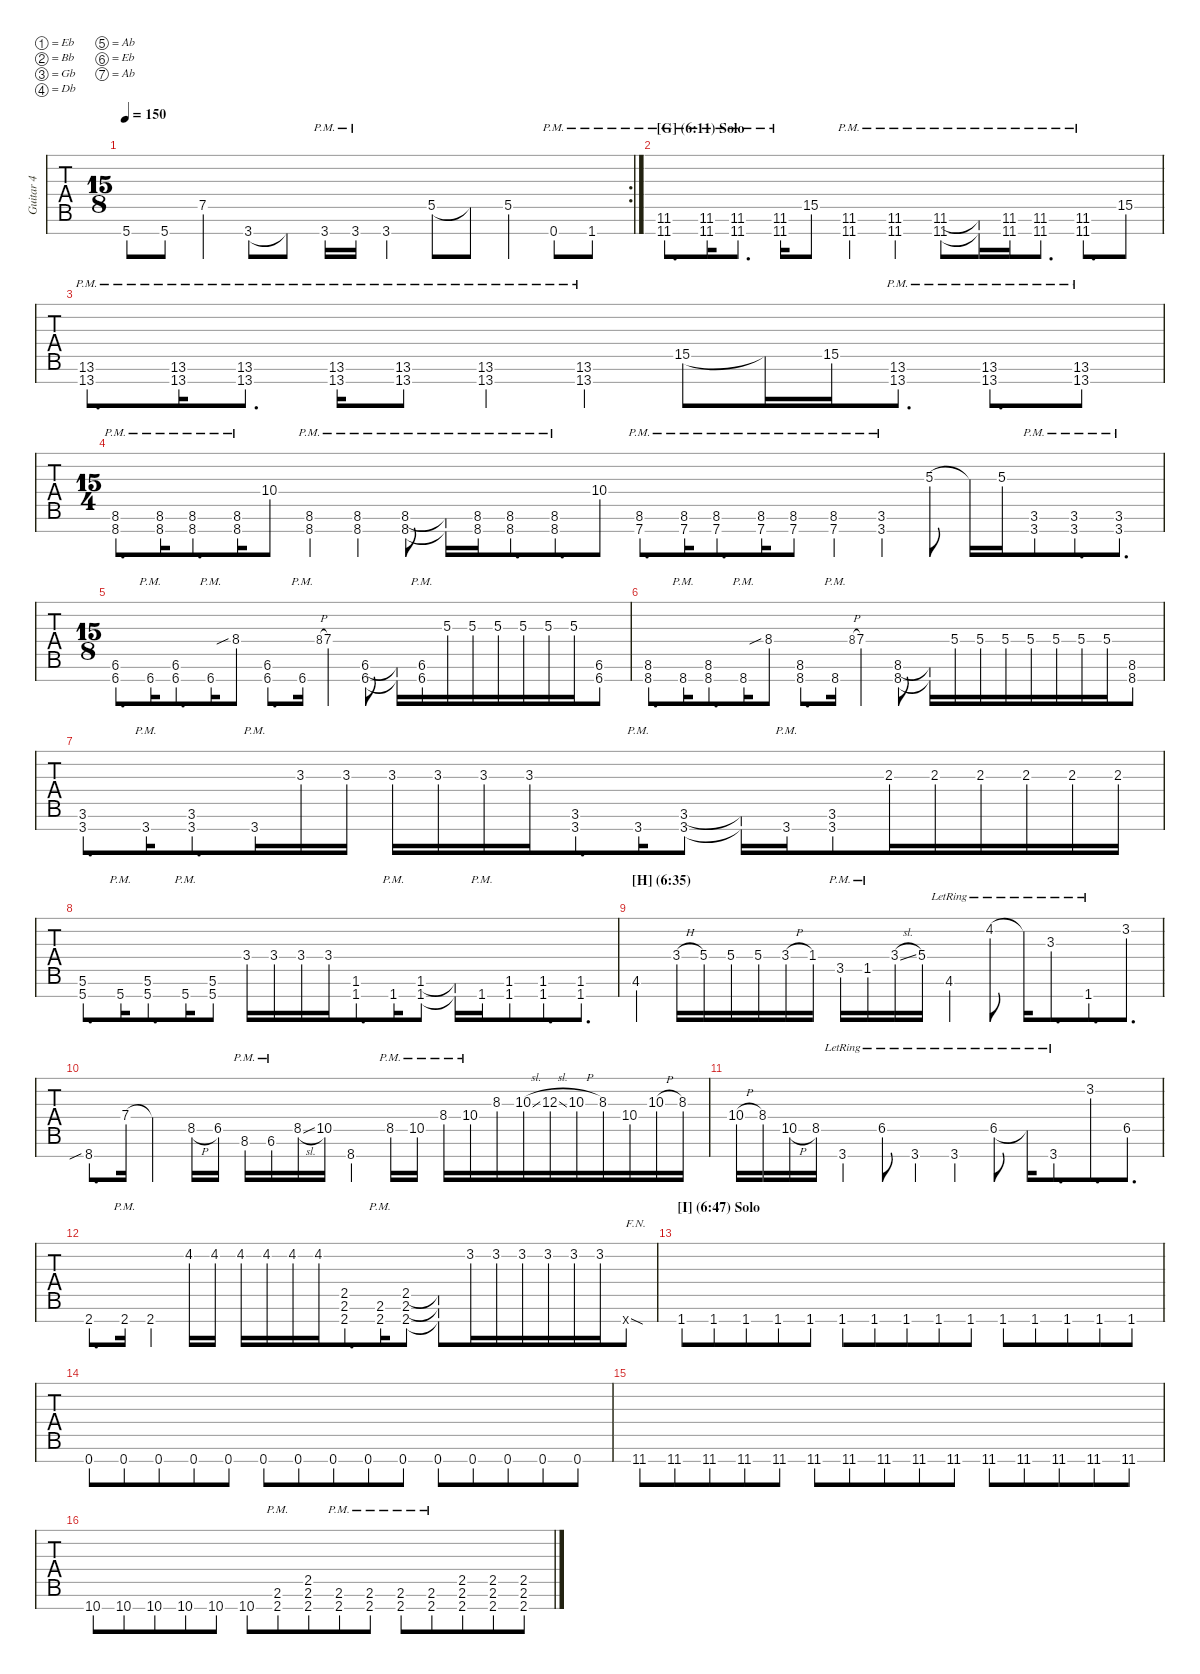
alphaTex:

\defaultSystemsLayout 2
\hideDynamics
\bracketExtendMode nobrackets
\multiTrackTrackNamePolicy allsystems
\firstSystemTrackNameMode fullname
\otherSystemsTrackNameMode fullname
\otherSystemsTrackNameOrientation horizontal
\track ("Guitar 4" "Guitar 4") {instrument overdrivenguitar}
\staff {tabs}
\tuning (Eb4 Bb3 Gb3 Db3 Ab2 Eb2 Ab1)
\rc 2
\ts (15 8)
\scale
0.975134
\tempo 150
\accidentals auto
\clef g2
\ottava regular
\simile none
\ks aminor
5.7{t acc #}.8{dy mf} 5.7{acc #}.8 7.5{acc #}.4 3.7.8 3.7{t}.8 3.7{pm}.16 3.7{pm}.16 3.7.4 5.5{acc #}.8 5.5{t acc #}.8 5.5{acc #}.4 0.7{pm acc #}.8 1.7{pm}.8 |
\section ("G" "(6:11) Solo")
\scale
1.02156 (11.7{pm} 11.6{pm}).8{d} (11.7{pm} 11.6{pm}).16 (11.7{pm} 11.6{pm}).8{d} (11.7{pm} 11.6{pm}).16 15.5.8 (11.7{pm} 11.6{pm}).4 (11.7{pm} 11.6{pm}).4 (11.7{pm} 11.6{pm}).8 (11.7{pm t} 11.6{pm t}).16 (11.7{pm} 11.6{pm}).16 (11.7{pm} 11.6{pm}).8{d} (11.7{pm} 11.6{pm}).8{d} 15.5.8 |
\scale
0.978438 (13.7{pm} 13.6{pm}).8{d} (13.7{pm} 13.6{pm}).16 (13.7{pm} 13.6{pm}).8{d} (13.7{pm} 13.6{pm}).16 (13.7{pm} 13.6{pm}).8 (13.7{pm} 13.6{pm}).4 (13.7{pm} 13.6{pm}).4 15.5.8 15.5{t}.16 15.5.16 (13.7{pm} 13.6{pm}).8{d} (13.7{pm} 13.6{pm}).8{d} (13.7{pm} 13.6{pm}).8 |
\ts (15 4)
\beaming (8 5 5 5 5 5 5)
\scale
1.02156 (8.7{pm} 8.6{pm}).8{d} (8.7{pm} 8.6{pm}).16 (8.7{pm} 8.6{pm}).8{d} (8.7{pm} 8.6{pm}).16 10.4.8 (8.7{pm} 8.6{pm}).4 (8.7{pm} 8.6{pm}).4 (8.7{pm} 8.6{pm}).8 (8.7{pm t} 8.6{pm t}).16 (8.7{pm} 8.6{pm}).16 (8.7{pm} 8.6{pm}).8{d} (8.7{pm} 8.6{pm}).8{d} 10.4.8 (7.7{pm acc #} 8.6{pm}).8{d} (7.7{pm acc #} 8.6{pm}).16 (7.7{pm acc #} 8.6{pm}).8{d} (7.7{pm acc #} 8.6{pm}).16 (7.7{pm acc #} 8.6{pm}).8 (7.7{pm acc #} 8.6{pm}).4 (3.7{pm} 3.6{pm acc #}).4 5.3.8 5.3{t}.16 5.3.16 (3.7{pm} 3.6{pm acc #}).8 (3.7{pm} 3.6{pm acc #}).8{d} (3.7{pm} 3.6{pm acc #}).8{d} |
\ts (15 8)
\beaming (8 5 5 5)
\scale
1.02117 (6.7 6.6).8{d} 6.7{pm}.16 (6.7 6.6).8{d} 6.7{pm}.16 8.4{sib}.8 (6.7 6.6).8{d} 6.7{pm}.16 8.4{h}.8{gr onbeat} 7.4{acc #}.4 (6.7 6.6).8 (6.7{t} 6.6{t}).16 (6.7{pm} 6.6{pm}).16 5.3.16 5.3.16 5.3.16 5.3.16 5.3.16 5.3.16 (6.7 6.6).8 |
\scale
0.97883 (8.7 8.6).8{d} 8.7{pm}.16 (8.7 8.6).8{d} 8.7{pm}.16 8.4{sib}.8 (8.7 8.6).8{d} 8.7{pm}.16 8.4{h}.8{gr onbeat} 7.4{acc #}.4 (8.7 8.6).8 (8.7{t} 8.6{t}).16 5.4{acc #}.16 5.4{acc #}.16 5.4{acc #}.16 5.4{acc #}.16 5.4{acc #}.16 5.4{acc #}.16 5.4{acc #}.16 (8.7 8.6).8 |
\scale
1.02267 (3.7 3.6{acc #}).8{d} 3.7{pm}.16 (3.7 3.6{acc #}).8{d} 3.7{pm}.16 3.3.16 3.3.16 3.3.16 3.3.16 3.3.16 3.3.16 (3.7 3.6{acc #}).8{d} 3.7{pm}.16 (3.7 3.6{acc #}).8 (3.7{t} 3.6{t acc #}).16 3.7{pm}.16 (3.7 3.6{acc #}).8 2.3{acc #}.16 2.3{acc #}.16 2.3{acc #}.16 2.3{acc #}.16 2.3{acc #}.16 2.3{acc #}.16 |
\scale
0.977332 (5.7{acc #} 5.6{acc #}).8{d} 5.7{pm acc #}.16 (5.7{acc #} 5.6{acc #}).8{d} 5.7{pm acc #}.16 (5.7{acc #} 5.6{acc #}).8 3.4.16 3.4.16 3.4.16 3.4.16 (1.7 1.6).8{d} 1.7{pm}.16 (1.7 1.6).8 (1.7{t} 1.6{t}).16 1.7{pm}.16 (1.7 1.6).8 (1.7 1.6).8{d} (1.7 1.6).8{d} |
\section ("H" "(6:35)")
\scale
1.02384 4.6.4 3.4{h}.16 5.4{acc #}.16 5.4{acc #}.16 5.4{acc #}.16 3.4{h}.16 1.4.16 3.5{pm}.16 1.5{pm}.16 3.4{sl}.16 5.4{acc #}.16 4.6{lr}.4 4.2{lr}.8 4.2{lr t}.16 3.3{lr}.8{d} 1.7{lr}.8{d} 3.2{acc #}.8{d} |
\scale
0.976163 8.7{sib}.8{d} 7.4{acc #}.16 7.4{t acc #}.4 8.5{h}.16 6.5.16 8.6{pm}.16 6.6{pm}.16 8.5{sl}.16 10.5{acc #}.16 8.7.4 8.5{pm}.16 10.5{pm acc #}.16 8.4{pm}.16 10.4{pm}.16 8.3.16 10.3{sl}.16 12.3{sl acc #}.16 10.3{h}.16 8.3.16 10.4.16 10.3{h}.16 8.3.16 |
\scale
1.02267 10.4{h}.16 8.4.16 10.5{h acc #}.16 8.5.16 3.7{lr}.4 6.5{lr}.8 3.7{lr}.4 3.7{lr}.4 6.5{lr}.8 6.5{lr t}.16 3.7{lr}.8{d} 3.2{acc #}.8{d} 6.5.8{d} |
\scale
0.977332 2.7{acc #}.8{d} 2.7{pm acc #}.16 2.7{acc #}.4 4.2.16 4.2.16 4.2.16 4.2.16 4.2.16 4.2.16 (2.7{acc #} 2.6 2.5{acc #}).8{d} (2.7{pm acc #} 2.6{pm}).16 (2.7{acc #} 2.6 2.5{acc #}).8 (2.7{t acc #} 2.6{t} 2.5{t acc #}).8 3.2{acc #}.16 3.2{acc #}.16 3.2{acc #}.16 3.2{acc #}.16 3.2{acc #}.16 3.2{acc #}.16 12.7{sod x acc #}.8{txt "F.N."} |
\section ("I" "(6:47) Solo")
\scale
1.02384 1.7.8 1.7.8 1.7.8 1.7.8 1.7.8 1.7.8 1.7.8 1.7.8 1.7.8 1.7.8 1.7.8 1.7.8 1.7.8 1.7.8 1.7.8 |
\scale
0.976163 0.7{acc #}.8 0.7{acc #}.8 0.7{acc #}.8 0.7{acc #}.8 0.7{acc #}.8 0.7{acc #}.8 0.7{acc #}.8 0.7{acc #}.8 0.7{acc #}.8 0.7{acc #}.8 0.7{acc #}.8 0.7{acc #}.8 0.7{acc #}.8 0.7{acc #}.8 0.7{acc #}.8 |
\scale
1.02267 11.7.8 11.7.8 11.7.8 11.7.8 11.7.8 11.7.8 11.7.8 11.7.8 11.7.8 11.7.8 11.7.8 11.7.8 11.7.8 11.7.8 11.7.8 |
\scale
0.977332 10.7{acc #}.8 10.7{acc #}.8 10.7{acc #}.8 10.7{acc #}.8 10.7{acc #}.8 10.7{acc #}.8 (2.7{pm acc #} 2.6{pm}).8 (2.7{acc #} 2.6 2.5{acc #}).8 (2.7{pm acc #} 2.6{pm}).8 (2.7{pm acc #} 2.6{pm}).8 (2.7{pm acc #} 2.6{pm}).8 (2.7{pm acc #} 2.6{pm}).8 (2.7{acc #} 2.6 2.5{acc #}).8 (2.7{acc #} 2.6 2.5{acc #}).8 (2.7{acc #} 2.6 2.5{acc #}).8
